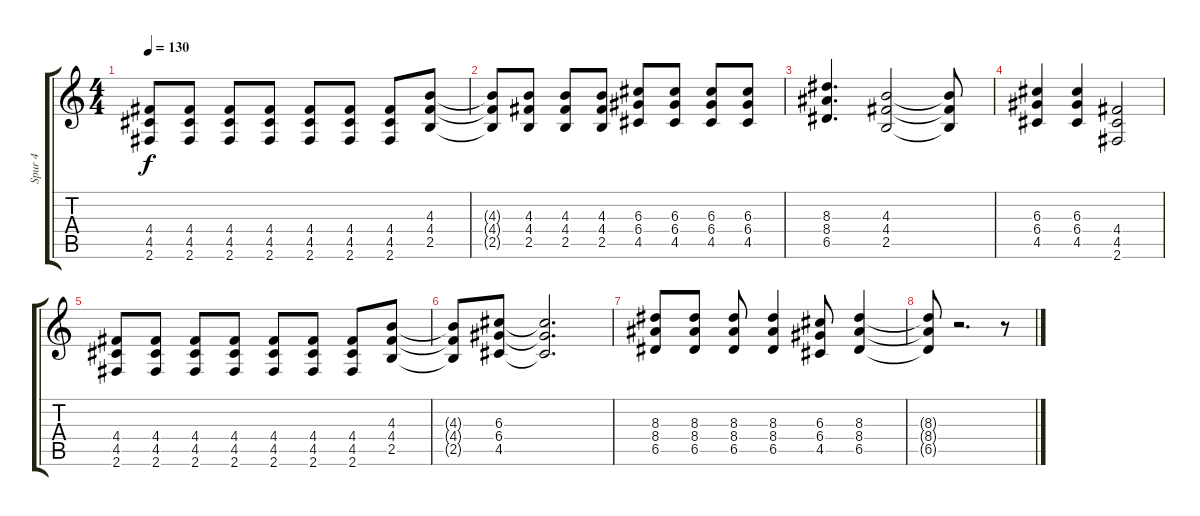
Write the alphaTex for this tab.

\track ("Spur 4" "Spur 4") {instrument overdrivenguitar}
\staff {score tabs}
\tuning (E4 B3 G3 D3 A2 E2) {hide}
\ts (4 4)
\tempo 130
\clef g2
\ks c
(4.4 4.5 2.6).8{dy f} (4.4 4.5 2.6).8 (4.4 4.5 2.6).8 (4.4 4.5 2.6).8 (4.4 4.5 2.6).8 (4.4 4.5 2.6).8 (4.4 4.5 2.6).8 (4.3 4.4 2.5).8 |
(4.3{t} 4.4{t} 2.5{t}).8 (4.3 4.4 2.5).8 (4.3 4.4 2.5).8 (4.3 4.4 2.5).8 (6.3 6.4 4.5).8 (6.3 6.4 4.5).8 (6.3 6.4 4.5).8 (6.3 6.4 4.5).8 |
(8.3 8.4 6.5).4{d} (4.3 4.4 2.5).2 (4.3{t} 4.4{t} 2.5{t}).8 |
(6.3 6.4 4.5).4 (6.3 6.4 4.5).4 (4.4 4.5 2.6).2 |
(4.4 4.5 2.6).8 (4.4 4.5 2.6).8 (4.4 4.5 2.6).8 (4.4 4.5 2.6).8 (4.4 4.5 2.6).8 (4.4 4.5 2.6).8 (4.4 4.5 2.6).8 (4.3 4.4 2.5).8 |
(4.3{t} 4.4{t} 2.5{t}).8 (6.3 6.4 4.5).8 (6.3{t} 6.4{t} 4.5{t}).2{d} |
(8.3 8.4 6.5).8 (8.3 8.4 6.5).8 (8.3 8.4 6.5).8 (8.3 8.4 6.5).4 (6.3 6.4 4.5).8 (8.3 8.4 6.5).4 |
(8.3{t} 8.4{t} 6.5{t}).8 r.2{d} r.8
